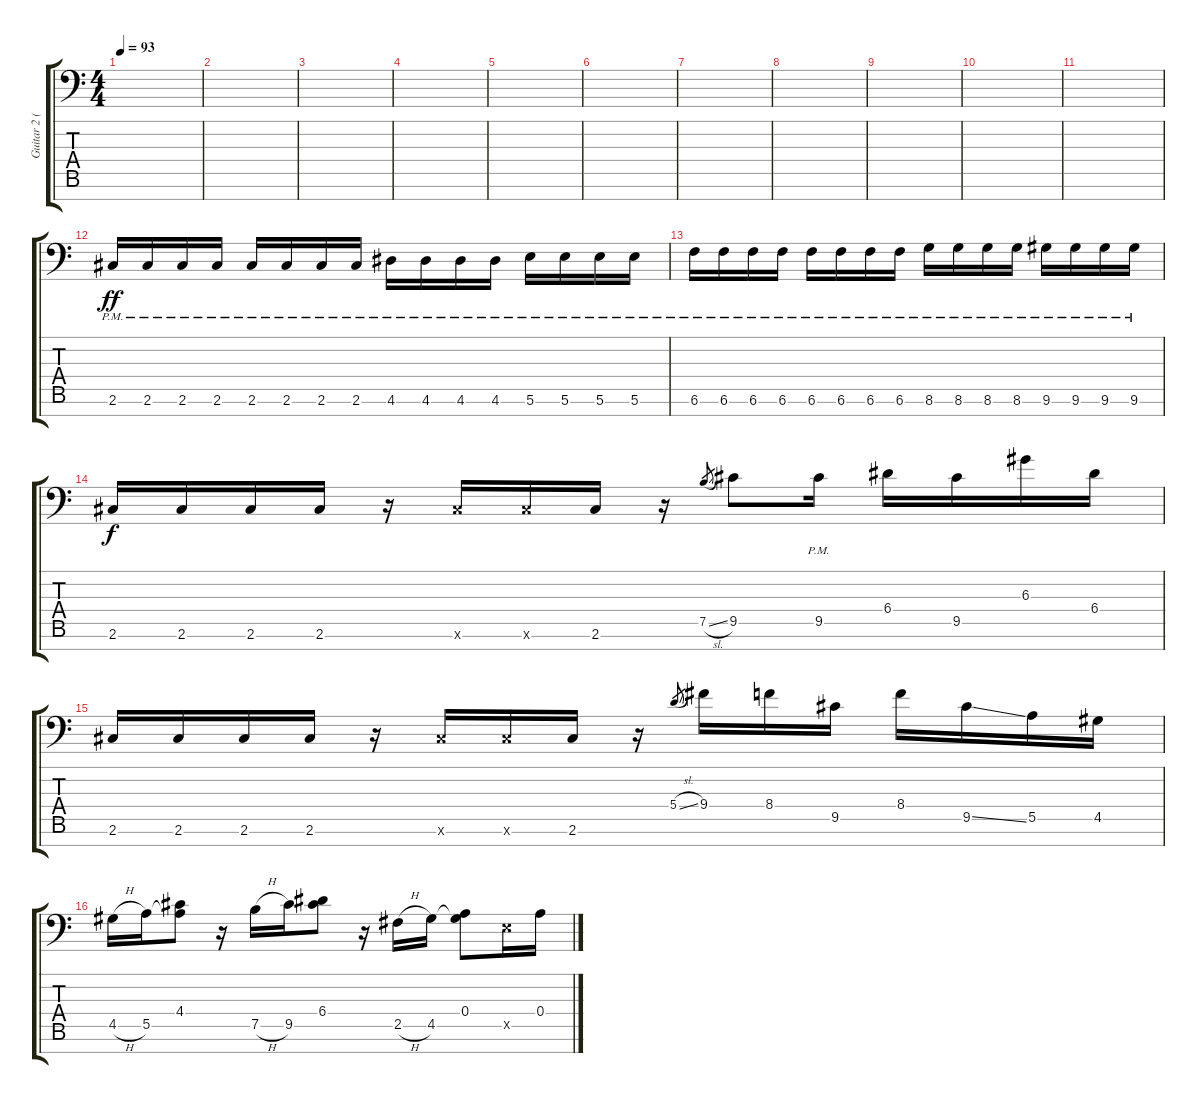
\track ("Guitar 2 (2nd to 8th string)" "Guitar 2 (") {instrument distortionguitar}
\staff {score tabs}
\tuning (B3 G3 D3 A2 E2 B1 Gb1) {hide}
\ts (4 4)
\tempo 93
\clef f4
\ks c
|
|
|
|
|
|
|
|
|
|
|
2.6{pm}.16{dy ff} 2.6{pm}.16 2.6{pm}.16 2.6{pm}.16 2.6{pm}.16 2.6{pm}.16 2.6{pm}.16 2.6{pm}.16 4.6{pm}.16 4.6{pm}.16 4.6{pm}.16 4.6{pm}.16 5.6{pm}.16 5.6{pm}.16 5.6{pm}.16 5.6{pm}.16 |
6.6{pm}.16 6.6{pm}.16 6.6{pm}.16 6.6{pm}.16 6.6{pm}.16 6.6{pm}.16 6.6{pm}.16 6.6{pm}.16 8.6{pm}.16 8.6{pm}.16 8.6{pm}.16 8.6{pm}.16 9.6{pm}.16 9.6{pm}.16 9.6{pm}.16 9.6{pm}.16 |
2.6.16{dy f} 2.6.16 2.6.16 2.6.16 r.16 2.6{x}.16 2.6{x}.16 2.6.16 r.16 7.5{sl}.8{gr} 9.5.8 9.5{pm}.16 6.4.16 9.5.16 6.3.16 6.4.16 |
2.6.16 2.6.16 2.6.16 2.6.16 r.16 2.6{x}.16 2.6{x}.16 2.6.16 r.16 5.4{sl}.8{gr} 9.4.16 8.4.16 9.5.16 8.4.16 9.5{ss}.16 5.5.16 4.5.16 |
4.5{h}.16 5.5.16 (4.4 5.5{t}).8 r.16 7.5{h}.16 9.5.16 (6.4 9.5{t}).8 r.16 2.5{h}.16 4.5.16 (0.4 4.5{t}).8 0.5{x}.16 0.4.16
